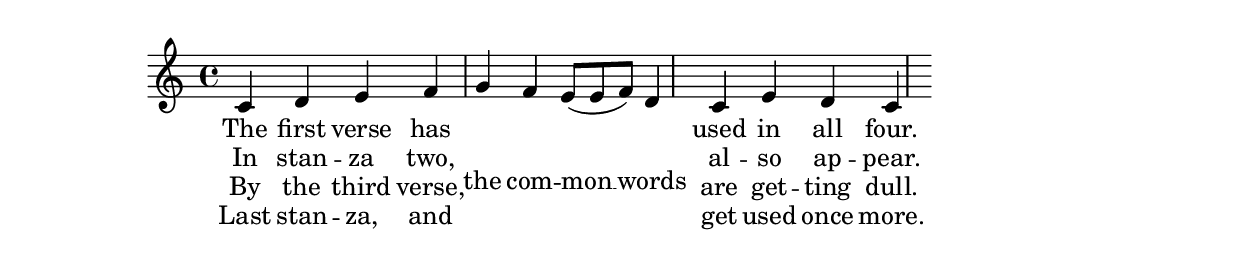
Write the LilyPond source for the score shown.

%% DO NOT EDIT this file manually; it is automatically
%% generated from LSR http://lsr.dsi.unimi.it
%% Make any changes in LSR itself, or in Documentation/snippets/new/ ,
%% and then run scripts/auxiliar/makelsr.py
%%
%% This file is in the public domain.
\version "2.16.0"

\header {
  lsrtags = "vocal-music"

  texidoc = "
In a vocal piece where there are several (two,four or more) lines of
lyrics, and common lyrics for all voices at some point, these common
lyrics may be vertically centered regardingly, as shown in the
following example:

"
  doctitle = "Vertically centered common lyrics"
} % begin verbatim

\include "english.ly"
leftbrace = \markup { \override #'(font-encoding . fetaBraces) \lookup #"brace240" }
rightbrace = \markup { \rotate #180 \leftbrace }

dropLyrics =
{
    \override LyricText #'extra-offset = #'(0 . -5)
    \override LyricHyphen #'extra-offset = #'(0 . -5)
    \override LyricExtender #'extra-offset = #'(0 . -5)
}

raiseLyrics =
{
    \revert LyricText #'extra-offset
    \revert LyricHyphen #'extra-offset
    \revert LyricExtender #'extra-offset
}

skipFour = \repeat unfold 4 { \skip 8 }

lyricsA = \lyricmode { The first verse has \dropLyrics the com -- mon
__ words \raiseLyrics used in all four. }
lyricsB = \lyricmode { In stan -- za two, \skipFour al -- so ap -- pear. }
lyricsC = \lyricmode { By the third verse, \skipFour are get -- ting dull. }
lyricsD = \lyricmode { Last stan -- za, and \skipFour get used once more. }

melody = \relative c' { c4 d e f g f e8( e f) d4 c e d c }

\score
{
        <<
                \new Voice = m \melody
                \new Lyrics \lyricsto m \lyricsA
                \new Lyrics \lyricsto m \lyricsB
                \new Lyrics \lyricsto m \lyricsC
                \new Lyrics \lyricsto m \lyricsD
        >>
}
